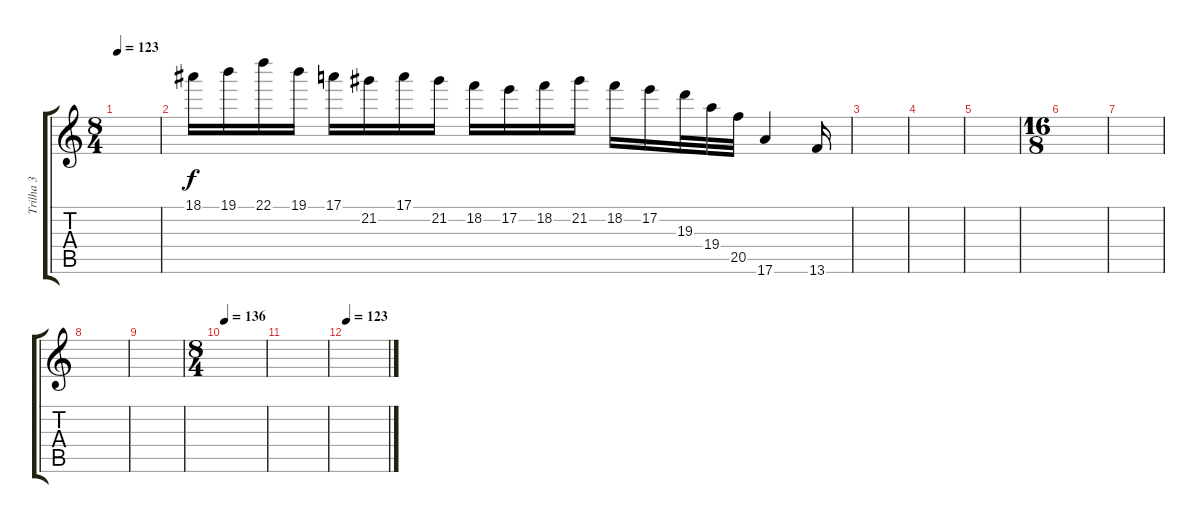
\track ("Trilha 3" "Trilha 3") {instrument acousticguitarnylon}
\staff {score tabs}
\tuning (E4 B3 G3 D3 A2 E2) {hide}
\ts (8 4)
\tempo 123
\clef g2
\ks c
|
18.1.16 19.1.16 22.1.16 19.1.16 17.1.16 21.2.16 17.1.16 21.2.16 18.2.16 17.2.16 18.2.16 21.2.16 18.2.16 17.2.16 19.3.32 19.4.32 20.5.32 17.6.4 13.6.16 |
|
|
|
\ts (16 8)
|
|
|
|
\ts (8 4)
\tempo 136
|
|
\tempo 123
